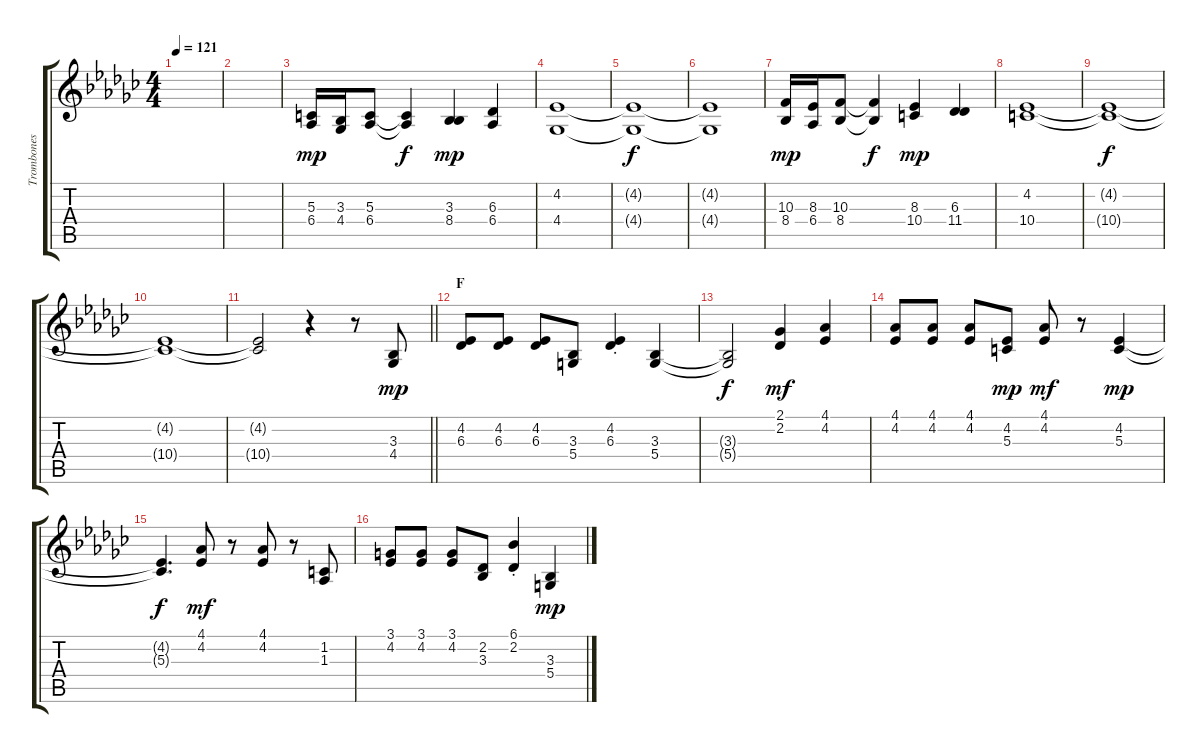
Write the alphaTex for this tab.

\track ("Trombones" "Trombones") {instrument frenchhorn bank 255}
\staff {score tabs}
\tuning (E4 B3 G3 D3 A2 E2) {hide}
\ts (4 4)
\tempo 121
\clef g2
\ks ebminor
|
|
(5.3 6.4).16{dy mp} (3.3 4.4).16 (5.3 6.4).8 (5.3{t} 6.4{t}).4{dy f} (3.3 8.4).4{dy mp} (6.3 6.4).4 |
(4.2 4.4).1 |
(4.2{t} 4.4{t}).1{dy f} |
(4.2{t} 4.4{t}).1 |
(10.3 8.4).16{dy mp} (8.3 6.4).16 (10.3 8.4).8 (10.3{t} 8.4{t}).4{dy f} (8.3 10.4).4{dy mp} (6.3 11.4).4 |
(4.2 10.4).1 |
(4.2{t} 10.4{t}).1{dy f} |
(4.2{t} 10.4{t}).1 |
\barLineRight lightlight
(4.2{t} 10.4{t}).2 r.4 r.8 (3.3 4.4).8{dy mp} |
\section ("" "F")
(4.2 6.3).8 (4.2 6.3).8 (4.2 6.3).8 (3.3 5.4).8 (4.2{st} 6.3{st}).4 (3.3 5.4).4 |
(3.3{t} 5.4{t}).2{dy f} (2.1 2.2).4{dy mf} (4.1 4.2).4 |
(4.1 4.2).8 (4.1 4.2).8 (4.1 4.2).8 (4.2 5.3).8{dy mp} (4.1 4.2).8{dy mf} r.8 (4.2 5.3).4{dy mp} |
(4.2{t} 5.3{t}).4{d dy f} (4.1 4.2).8{dy mf} r.8 (4.1 4.2).8 r.8 (1.2 1.3).8 |
(3.1 4.2).8 (3.1 4.2).8 (3.1 4.2).8 (2.2 3.3).8 (6.1{st} 2.2{st}).4 (3.3 5.4).4{dy mp}
